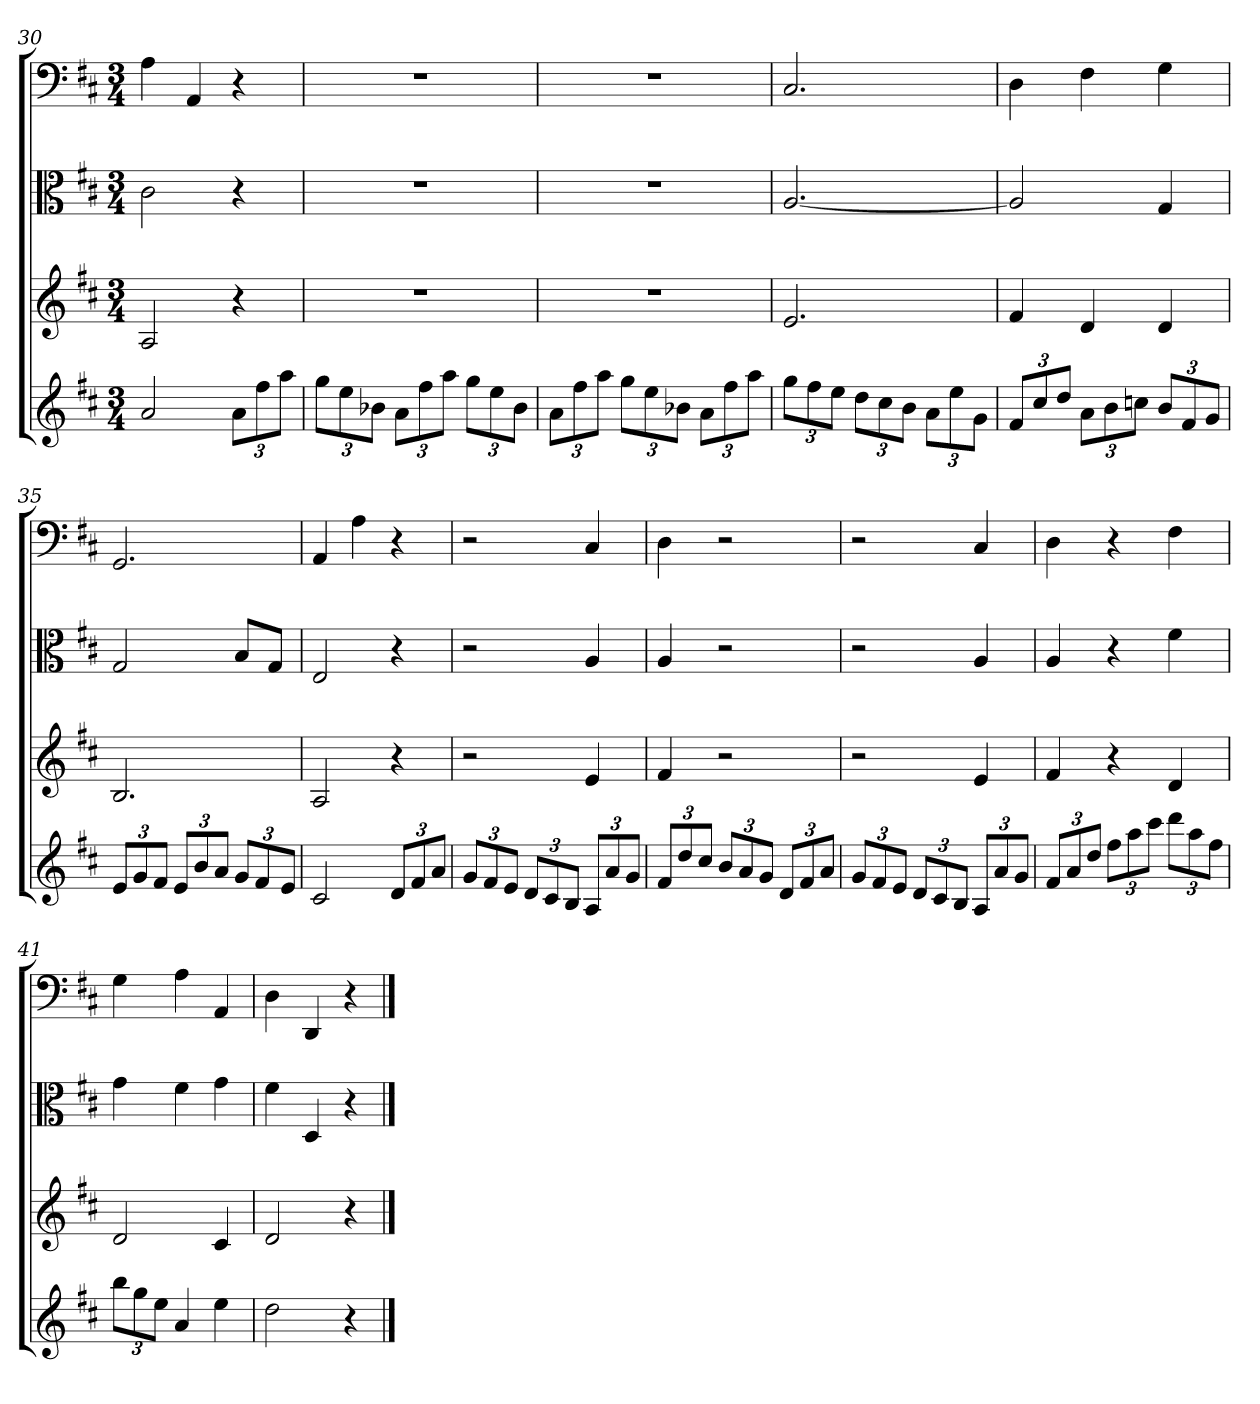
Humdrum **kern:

**kern	**kern	**kern	**kern
*part4	*part3	*part2	*part1
*staff4	*staff3	*staff2	*staff1
*	*	*clefC3	*clefF4
*k[f#c#]	*k[f#c#]	*k[f#c#]	*k[f#c#]
*D:	*D:	*D:	*D:
*M3/4	*M3/4	*M3/4	*M3/4
=30	=30	=30	=30
2a	2A	2c#	4A
.	.	.	4AA
12aL	4r	4r	4r
12ff#	.	.	.
12aaJ	.	.	.
=31	=31	=31	=31
12ggL	2.r	2.r	2.r
12ee	.	.	.
12b-XJ	.	.	.
12aL	.	.	.
12ff#	.	.	.
12aaJ	.	.	.
12ggL	.	.	.
12ee	.	.	.
12b-J	.	.	.
=32	=32	=32	=32
12aL	2.r	2.r	2.r
12ff#	.	.	.
12aaJ	.	.	.
12ggL	.	.	.
12ee	.	.	.
12b-XJ	.	.	.
12aL	.	.	.
12ff#	.	.	.
12aaJ	.	.	.
=33	=33	=33	=33
12ggL	2.e	[2.A	2.C#
12ff#	.	.	.
12eeJ	.	.	.
12ddL	.	.	.
12cc#	.	.	.
12bJ	.	.	.
12aL	.	.	.
12ee	.	.	.
12gJ	.	.	.
=34	=34	=34	=34
12f#L	4f#	2A]	4D
12cc#	.	.	.
12ddJ	.	.	.
12aL	4d	.	4F#
12b	.	.	.
12ccnJ	.	.	.
12bL	4d	4G	4G
12f#	.	.	.
12gJ	.	.	.
=35	=35	=35	=35
12eL	2.B	2G	2.GG
12g	.	.	.
12f#J	.	.	.
12eL	.	.	.
12b	.	.	.
12aJ	.	.	.
12gL	.	8B/L	.
12f#	.	.	.
.	.	8G/J	.
12eJ	.	.	.
=36	=36	=36	=36
2c#	2A	2E	4AA
.	.	.	4A
12dL	4r	4r	4r
12f#	.	.	.
12aJ	.	.	.
=37	=37	=37	=37
12gL	2r	2r	2r
12f#	.	.	.
12eJ	.	.	.
12dL	.	.	.
12c#	.	.	.
12BJ	.	.	.
12AL	4e	4A	4C#
12a	.	.	.
12gJ	.	.	.
=38	=38	=38	=38
12f#L	4f#	4A	4D
12dd	.	.	.
12cc#J	.	.	.
12bL	2r	2r	2r
12a	.	.	.
12gJ	.	.	.
12dL	.	.	.
12f#	.	.	.
12aJ	.	.	.
=39	=39	=39	=39
12gL	2r	2r	2r
12f#	.	.	.
12eJ	.	.	.
12dL	.	.	.
12c#	.	.	.
12BJ	.	.	.
12AL	4e	4A	4C#
12a	.	.	.
12gJ	.	.	.
=40	=40	=40	=40
12f#L	4f#	4A	4D
12a	.	.	.
12ddJ	.	.	.
12ff#L	4r	4r	4r
12aa	.	.	.
12ccc#J	.	.	.
12dddL	4d	4f#	4F#
12aa	.	.	.
12ff#J	.	.	.
=41	=41	=41	=41
12bbL	2d	4g	4G
12gg	.	.	.
12eeJ	.	.	.
4a	.	4f#	4A
4ee	4c#	4g	4AA
=42	=42	=42	=42
2dd	2d	4f#	4D
.	.	4D	4DD
4r	4r	4r	4r
==	==	==	==
*-	*-	*-	*-
